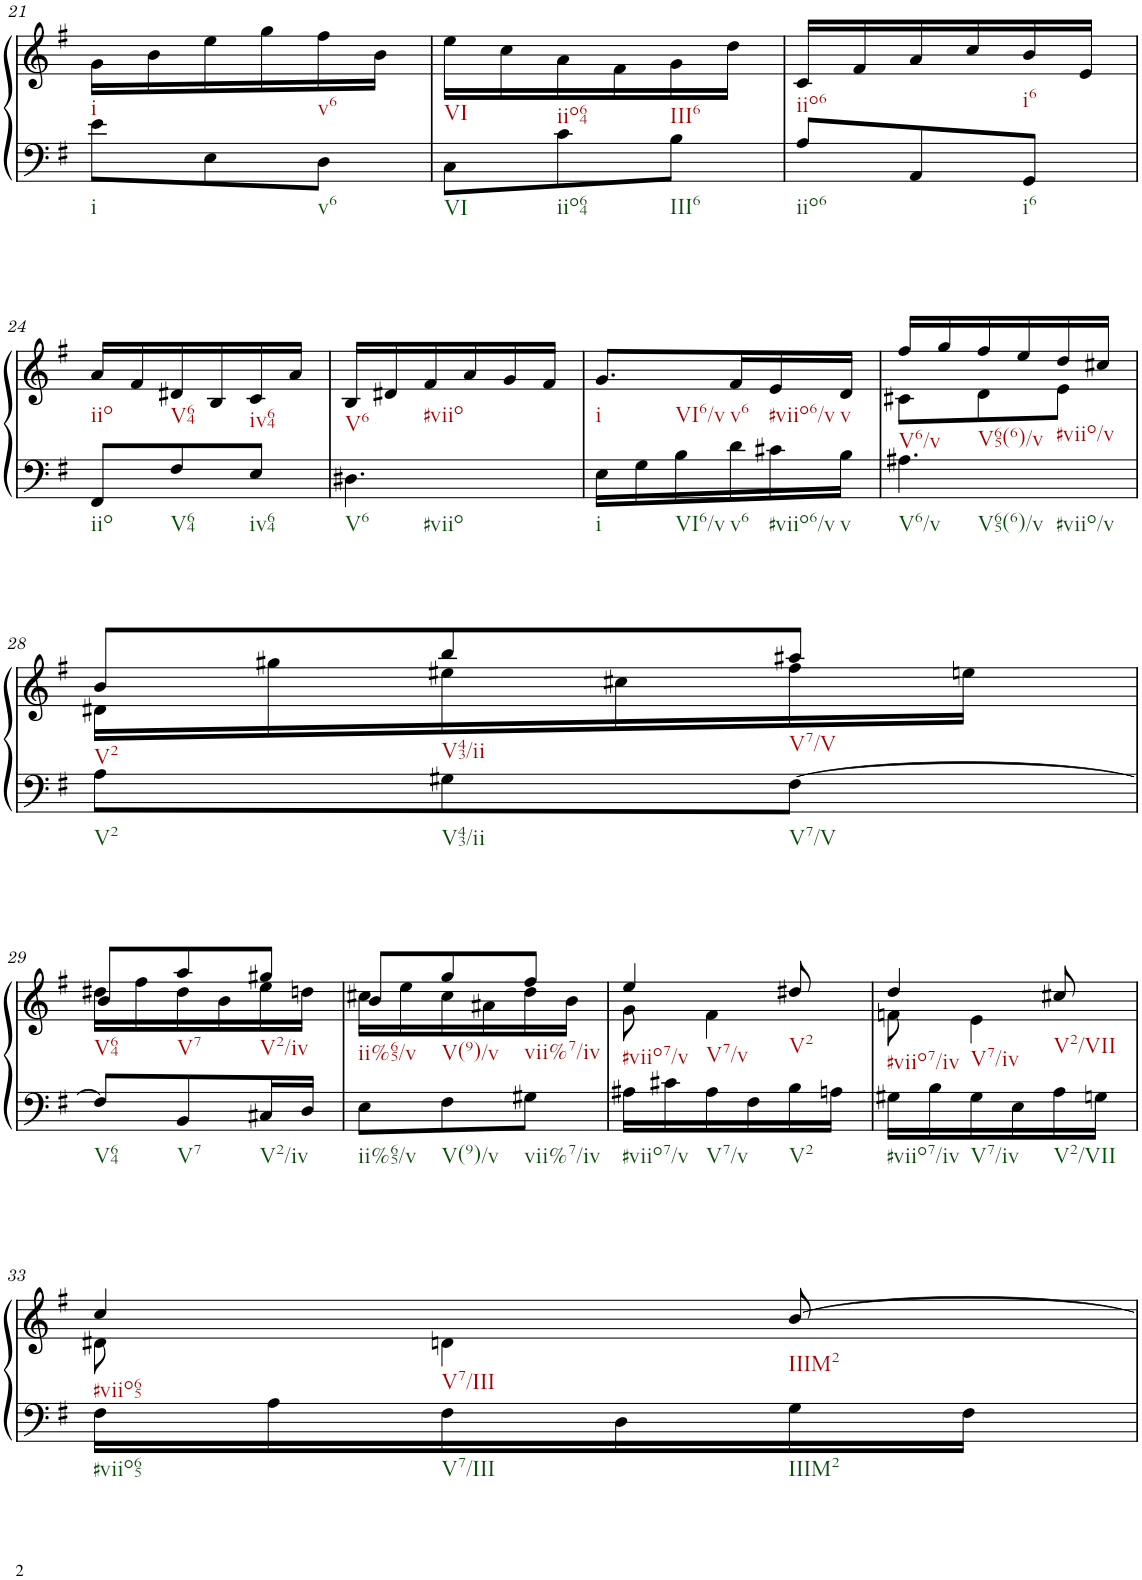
**kern	**kern
*part1	*part1
*staff2	*staff1
*I"unbenannt9	*
!!LO:PB:g=z
*clefF4	*clefG2
*k[f#]	*k[f#]
*M3/8	*M3/8
=21	=21
8e\L	16g\LL
.	16b\
8E\	16ee\
.	16gg\
8D\J	16ff#\
.	16b\JJ
=22	=22
8C\L	16ee\LL
.	16cc\
8c\	16a\
.	16f#\
8B\J	16g\
.	16dd\JJ
=23	=23
8A/L	16c/LL
.	16f#/
8AA/	16a/
.	16cc/
8GG/J	16b/
.	16e/JJ
!!LO:LB:g=z
=24	=24
8FF#/L	16a/LL
.	16f#/
8F#/	16d#X/
.	16B/
8E/J	16c/
.	16a/JJ
=25	=25
4.D#X\	16B/LL
.	16d#X/
.	16f#/
.	16a/
.	16g/
.	16f#/JJ
=26	=26
16E\LL	8.g/L
16G\	.
16B\	.
16d\	16f#/L
16c#X\	16e/
16B\JJ	16d/JJ
=27	=27
*	*^
4.A#X\	16ff#/LL	8c#X\L
.	16gg/	.
.	16ff#/	8d\
.	16ee/	.
.	16dd/	8e\J
.	16cc#X/JJ	.
!!LO:LB:g=z	!!
=28	=28	=28
8A\L	8b/L	16d#X\LL
.	.	16gg#X\
8G#X\	8bb/	16ee#X\
.	.	16cc#X\
[8F#\J	8aa#X/J	16ff#\
.	.	16een\JJ
!!LO:LB:g=z	!!
=29	=29	=29
8F#/L]	8b/L	16dd#X\LL
.	.	16ff#\
8BB/	8aa/	16dd#\
.	.	16b\
16C#X/L	8gg#X/J	16ee\
16D/JJ	.	16ddn\JJ
=30	=30	=30
8E\L	8b/L	16cc#X\LL
.	.	16ee\
8F#\	8gg/	16cc#\
.	.	16a#X\
8G#X\J	8ff#/J	16dd\
.	.	16b\JJ
=31	=31	=31
16A#X\LL	4ee/	8g\
16c#X\	.	.
16A#\	.	4f#\
16F#\	.	.
16B\	8dd#X/	.
16An\JJ	.	.
=32	=32	=32
16G#X\LL	4dd/	8fn\
16B\	.	.
16G#\	.	4e\
16E\	.	.
16A\	8cc#X/	.
16Gn\JJ	.	.
!!LO:LB:g=z	!!
=33	=33	=33
16F#\LL	4cc/	8d#X\
16A\	.	.
16F#\	.	4dn\
16D\	.	.
16G\	[8b/	.
16F#\JJ	.	.
*	*v	*v
=	=
*-	*-
